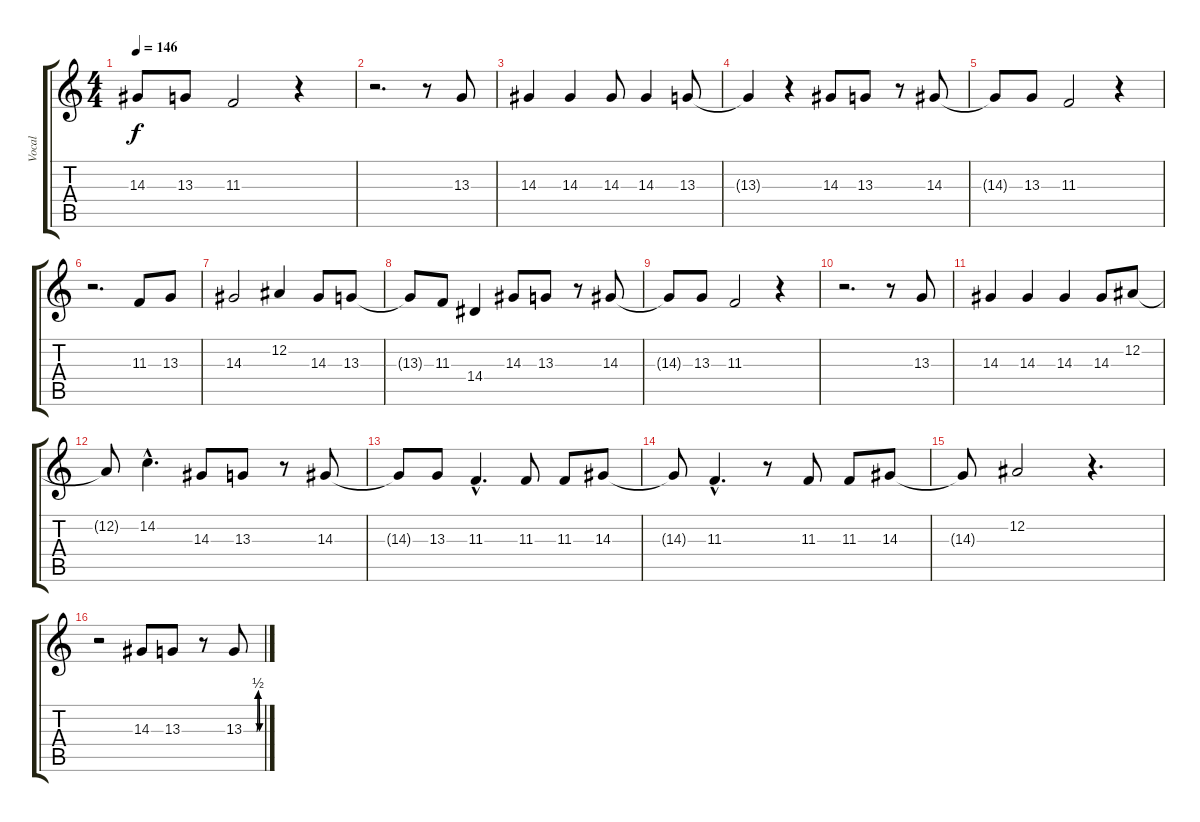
\track ("Vocal" "Vocal") {instrument viola}
\staff {score tabs}
\tuning (Eb4 Bb3 Gb3 Db3 Ab2 Eb2) {hide}
\ts (4 4)
\tempo 146
\clef g2
\ks c
14.3{t}.8{dy f} 13.3.8 11.3.2 r.4 |
r.2{d} r.8 13.3.8 |
14.3.4 14.3.4 14.3.8 14.3.4 13.3.8 |
13.3{t}.4 r.4 14.3.8 13.3.8 r.8 14.3.8 |
14.3{t}.8 13.3.8 11.3.2 r.4 |
r.2{d} 11.3.8 13.3.8 |
14.3.2 12.2.4 14.3.8 13.3.8 |
13.3{t}.8 11.3.8 14.4.4 14.3.8 13.3.8 r.8 14.3.8 |
14.3{t}.8 13.3.8 11.3.2 r.4 |
r.2{d} r.8 13.3.8 |
14.3.4 14.3.4 14.3.4 14.3.8 12.2.8 |
12.2{t}.8 14.2{hac}.4{d} 14.3.8 13.3.8 r.8 14.3.8 |
14.3{t}.8 13.3.8 11.3{hac}.4{d} 11.3.8 11.3.8 14.3.8 |
14.3{t}.8 11.3{hac}.4{d} r.8 11.3.8 11.3.8 14.3.8 |
14.3{t}.8 12.2.2 r.4{d} |
r.2 14.3.8 13.3.8 r.8 13.3{be (custom 0 0 45 0 50 2 55 0 60 0)}.8
